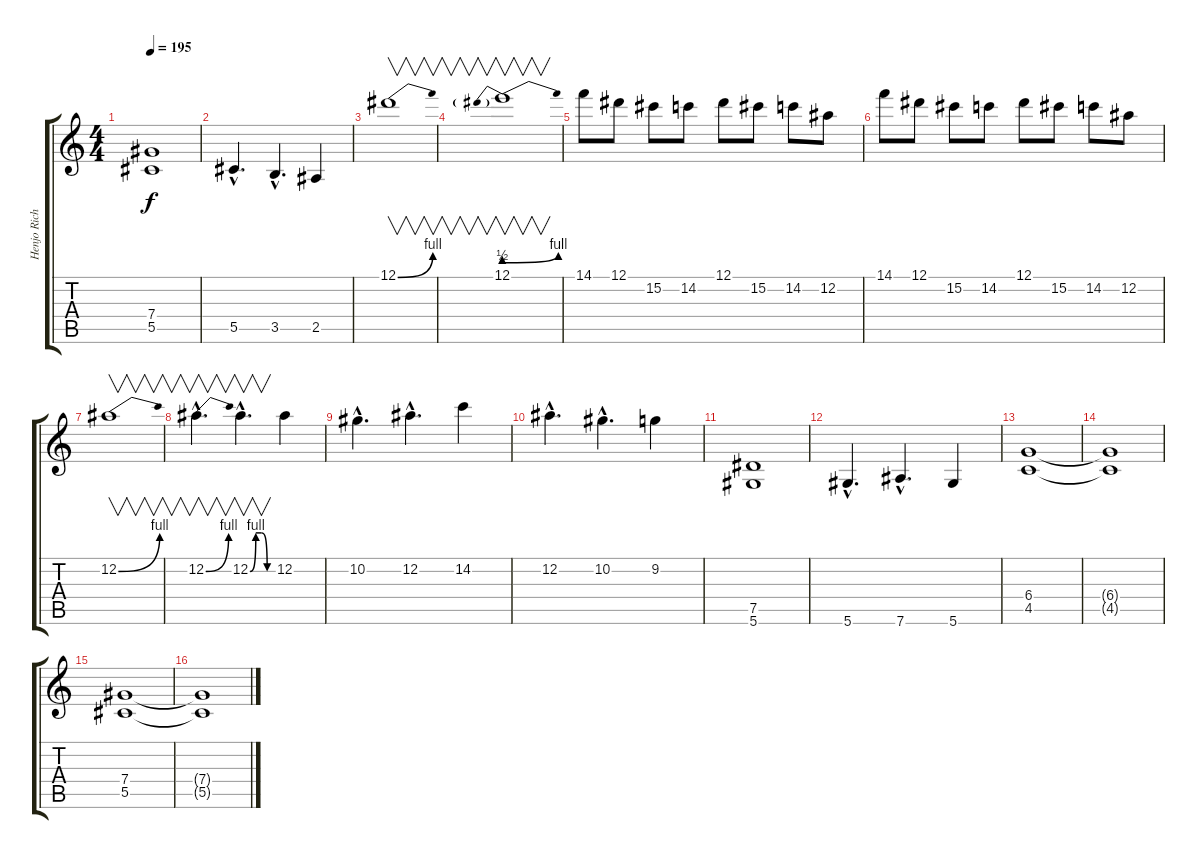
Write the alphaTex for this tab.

\track ("Henjo Richter" "Henjo Rich") {instrument distortionguitar}
\staff {score tabs}
\tuning (Eb4 Bb3 Gb3 Db3 Ab2 Eb2) {hide}
\ts (4 4)
\tempo 195
\clef g2
\ks c
(7.4 5.5).1{dy f} |
5.5{hac}.4{d} 3.5{hac}.4{d} 2.5.4 |
12.1{be (bend 0 0 60 4)}.1{v} |
12.1{be (prebendbend 0 2 60 4)}.1{v} |
14.1.8 12.1.8 15.2.8 14.2.8 12.1.8 15.2.8 14.2.8 12.2.8 |
14.1.8 12.1.8 15.2.8 14.2.8 12.1.8 15.2.8 14.2.8 12.2.8 |
12.2{be (bend 0 0 60 4)}.1{v} |
12.2{be (bend 0 0 60 4) hac}.4{v d} 12.2{be (custom 0 0 15 4 30 4 45 0 60 0) hac}.4{v d} 12.2.4 |
10.2{hac}.4{d} 12.2{hac}.4{d} 14.2.4 |
12.2{hac}.4{d} 10.2{hac}.4{d} 9.2.4 |
(7.5 5.6).1 |
5.6{hac}.4{d} 7.6{hac}.4{d} 5.6.4 |
(6.4 4.5).1 |
(6.4{t} 4.5{t}).1 |
(7.4 5.5).1 |
(7.4{t} 5.5{t}).1
